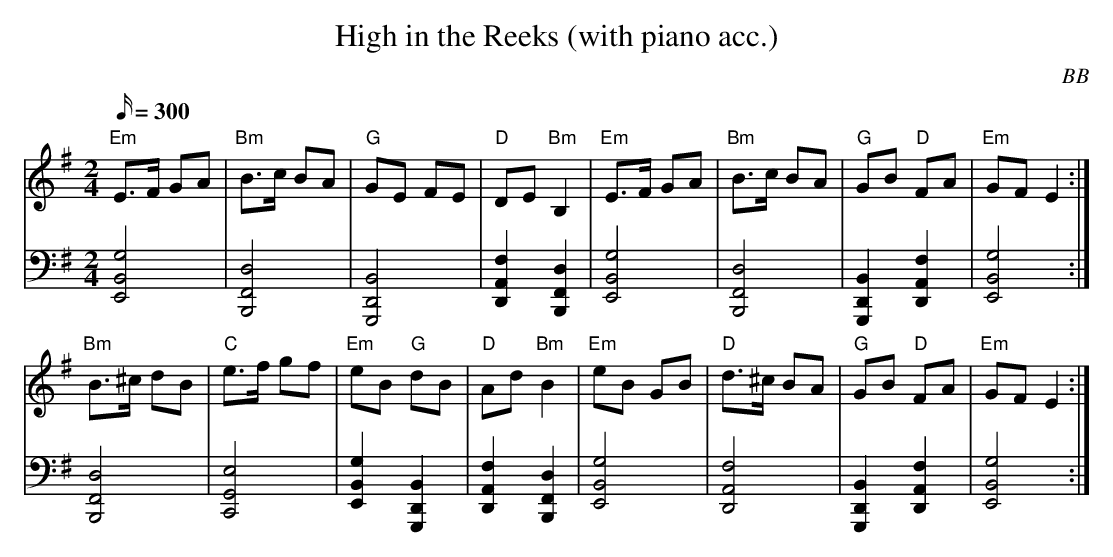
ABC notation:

X:1
T: High in the Reeks (with piano acc.)
C: BB
M: 2/4
Q: 300
L: 1/8
V: 1 program 1 21 %acc
V: 2 volume=70 clef=bass m=D program 1 00
K: Em
[V:1] "Em"E>F GA|"Bm"B>c BA|"G"GE FE|"D"DE "Bm"B,2|"Em"E>F GA|"Bm"B>c BA|\
"G"GB "D"FA | "Em"GF E2 :|
[V:2] [B,4E,4G4]|[B,,4D4F,4]|[G,,4D,4B,4]|[D,2A,2F2][B,,2F,2D2]|[B,4E,4G4]|[B,,4D4F,4]|\
[G,,2D,2B,2][D,2A,2F2]|[B,4E,4G4] :|
[V:1] "Bm"B>^c dB|"C"e>f gf|"Em"eB "G"dB|"D"Ad "Bm"B2|"Em"eB GB|"D"d>^c BA|\
"G"GB "D"FA|"Em"GF E2 :|
[V:2] [B,,4D4F,4]|[C,4E4G,4]|[B,2G2E,2][G,,2D,2B,2]|[D,2A,2F2][B,,2F,2D2]|[B,4E,4G4]|\
[D,4A,4F4]|[G,,2D,2B,2][D,2A,2F2]|[B,4E,4G4]:|
